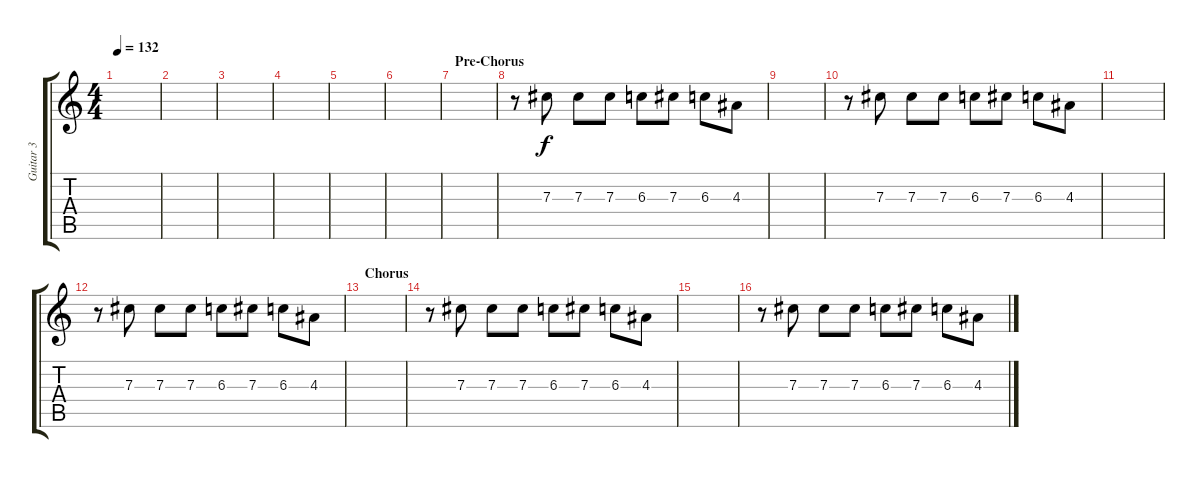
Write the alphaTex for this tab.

\track ("Guitar 3" "Guitar 3") {instrument overdrivenguitar}
\staff {score tabs}
\tuning (Eb4 Bb3 Gb3 Db3 Ab2 Eb2) {hide}
\ts (4 4)
\tempo 132
\clef g2
\ks c
|
|
|
|
|
|
\section ("" "Pre-Chorus")
|
r.8 7.3.8 7.3.8 7.3.8 6.3.8 7.3.8 6.3.8 4.3.8 |
|
r.8 7.3.8 7.3.8 7.3.8 6.3.8 7.3.8 6.3.8 4.3.8 |
|
r.8 7.3.8 7.3.8 7.3.8 6.3.8 7.3.8 6.3.8 4.3.8 |
\section ("" "Chorus")
|
r.8 7.3.8 7.3.8 7.3.8 6.3.8 7.3.8 6.3.8 4.3.8 |
|
r.8 7.3.8 7.3.8 7.3.8 6.3.8 7.3.8 6.3.8 4.3.8
